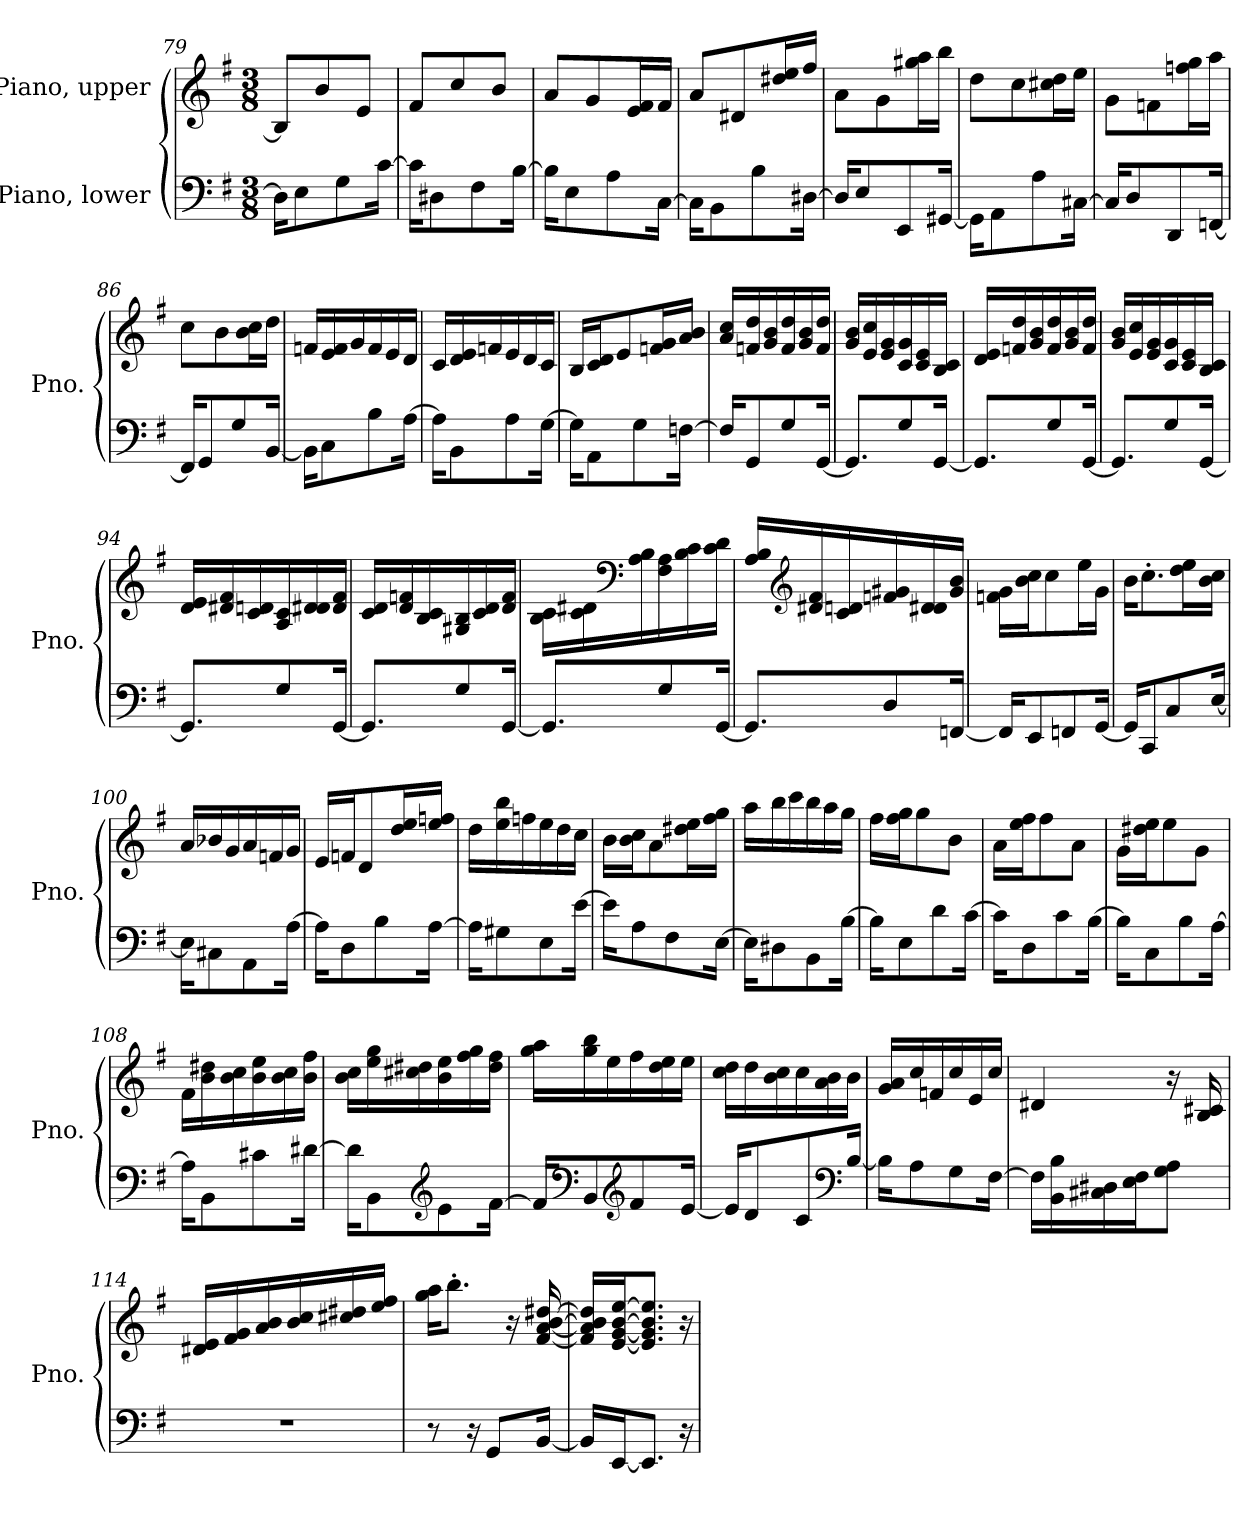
**kern	**kern
*part2	*part1
*staff2	*staff1
*I"Piano, lower	*I"Piano, upper
*I'Pno.	*I'Pno.
*clefF4	*clefG2
*k[f#]	*k[f#]
*M3/8	*M3/8
=79	=79
16D#\KL]	8B/L]
8E\	.
.	8b/
8G\	.
.	8e/J
[16c\Jk	.
=80	=80
16c\KL]	8f#/L
8D#X\	.
.	8cc/
8F#\	.
.	8b/J
[16B\Jk	.
=81	=81
16B\KL]	8a/L
8E\	.
.	8g/
8A\	.
.	16e/ 16f#/L
[16C\Jk	16f#/JJ
!!LO:LB:g=z
=82	=82
16C\KL]	8a/L
8BB\	.
.	8d#X/
8B\	.
.	16dd#X/ 16ee/L
[16D#X\Jk	16ff#/JJ
=83	=83
16D#/KL]	8a\L
8E/	.
.	8g\
8EE/	.
.	16gg#X\ 16aa\L
[16GG#X/Jk	16bb\JJ
=84	=84
16GG#\KL]	8dd\L
8AA\	.
.	8cc\
8A\	.
.	16cc#X\ 16dd\L
[16C#X\Jk	16ee\JJ
=85	=85
16C#/KL]	8g\L
8D/	.
.	8fn\
8DD/	.
.	16ffn\ 16gg\L
[16FFn/Jk	16aa\JJ
=86	=86
16FF/KL]	8cc\L
8GG/	.
.	8b\
8G/	.
.	16b\ 16cc\L
[16BB/Jk	16dd\JJ
=87	=87
16BB\KL]	16fn/LL
8C\	16e/ 16f/
.	16g/
8B\	16f/
.	16e/
[16A\Jk	16d/JJ
!!LO:LB:g=z
=88	=88
16A\KL]	16c/LL
8BB\	16d/ 16e/
.	16fn/
8A\	16e/
.	16d/
[16G\Jk	16c/JJ
=89	=89
16G\KL]	16B/LL
8AA\	16c/ 16d/J
.	8e/
8G\	.
.	16fn/ 16g/L
[16Fn\Jk	16a/ 16b/JJ
=90	=90
16F/KL]	16a/ 16cc/LL
8GG/	16fn/ 16dd/
.	16g/ 16b/
8G/	16f/ 16dd/
.	16g/ 16b/
[16GG/Jk	16f/ 16dd/JJ
=91	=91
8.GG/L]	16g/ 16b/LL
.	16e/ 16cc/
.	16e/ 16g/
8G/	16c/ 16g/
.	16c/ 16e/
[16GG/Jk	16B/ 16c/JJ
=92	=92
8.GG/L]	16d/ 16e/LL
.	16fn/ 16dd/
.	16g/ 16b/
8G/	16f/ 16dd/
.	16g/ 16b/
[16GG/Jk	16f/ 16dd/JJ
!!LO:PB:g=z
=93	=93
8.GG/L]	16g/ 16b/LL
.	16e/ 16cc/
.	16e/ 16g/
8G/	16c/ 16g/
.	16c/ 16e/
[16GG/Jk	16B/ 16c/JJ
=94	=94
8.GG/L]	16d/ 16e/LL
.	16d#X/ 16f#/
.	16c/ 16dn/
8G/	16A/ 16c/
.	16d/ 16d#X/
[16GG/Jk	16d#/ 16f#/JJ
=95	=95
8.GG/L]	16c/ 16d/LL
.	16d/ 16fn/
.	16B/ 16c/
8G/	16G#X/ 16B/
.	16c/ 16d/
[16GG/Jk	16d/ 16f/JJ
=96	=96
8.GG/L]	16B\ 16c\LL
.	16c\ 16d#X\
*	*clefF4
.	16A\ 16B\
8G/	16F#\ 16A\
.	16B\ 16c\
[16GG/Jk	16c\ 16d#\JJ
!!LO:LB:g=z
=97	=97
8.GG/L]	16A/ 16B/LL
*	*clefG2
.	16d#X/ 16f#/
.	16c/ 16dn/
8D/	16fn/ 16g#X/
.	16d/ 16d#X/
[16FFn/Jk	16g#/ 16b/JJ
=98	=98
16FF/KL]	16fn\ 16g\LL
8EE/	16b\ 16cc\J
.	8cc\
8FFn/	.
.	16ee\L
[16GG/Jk	16g\JJ
=99	=99
16GG/KL]	16b\KL
8CC/	8.cc'\
8C/	.
.	16dd\ 16ee\L
[16E/Jk	16b\ 16cc\JJ
=100	=100
16E\KL]	16a/LL
8C#X\	16b-X/
.	16g/
8AA\	16a/
.	16fn/
[16A\Jk	16g/JJ
!!LO:LB:g=z
=101	=101
16A\KL]	16e/LL
8D\	16fn/J
.	8d/
8B\	.
.	16dd/ 16ee/L
[16A\Jk	16ee/ 16ffn/JJ
=102	=102
16A\KL]	16dd\LL
8G#X\	16ee\ 16bb\
.	16ffn\
8E\	16ee\
.	16dd\
[16e\Jk	16cc\JJ
=103	=103
16e\KL]	16b\LL
8A\	16b\ 16cc\J
.	8a\
8F#\	.
.	16dd#X\ 16ee\L
[16E\Jk	16ff#\ 16gg\JJ
=104	=104
16E\KL]	16aa\LL
8D#X\	16bb\
.	16ccc\
8BB\	16bb\
.	16aa\
[16B\Jk	16gg\JJ
=105	=105
16B\KL]	16ff#\LL
8E\	16ff#\ 16gg\J
.	8gg\
8d\	.
.	8b\J
[16c\Jk	.
!!LO:LB:g=z
=106	=106
16c\KL]	16a\LL
8D\	16ee\ 16ff#\J
.	8ff#\
8c\	.
.	8a\J
[16B\Jk	.
=107	=107
16B\KL]	16g\LL
8C\	16dd#X\ 16ee\J
.	8ee\
8B\	.
.	8g\J
[16A\Jk	.
=108	=108
16A\KL]	16f#\LL
8BB\	16b\ 16dd#X\
.	16b\ 16cc\
8c#X\	16b\ 16ee\
.	16b\ 16cc\
[16d#X\Jk	16b\ 16ff#\JJ
=109	=109
16d#\KL]	16b\ 16cc\LL
8BB\	16ee\ 16gg\
.	16cc#X\ 16dd#X\
*clefG2	*
8e\	16b\ 16ee\
.	16ff#\ 16gg\
[16f#\Jk	16dd#\ 16ff#\JJ
=110	=110
16f#/KL]	16gg\ 16aa\LL
*clefF4	*
8BB/	16gg\ 16bb\
.	16ee\
*clefG2	*
8f#/	16ff#\
.	16dd\ 16ee\
[16e/Jk	16ee\JJ
!!LO:LB:g=z
=111	=111
16e/KL]	16cc\ 16dd\LL
8d/	16dd\
.	16b\ 16cc\
8c/	16cc\
.	16a\ 16b\
*clefF4	*
[16B/Jk	16b\JJ
=112	=112
16B\KL]	16g/ 16a/LL
8A\	16cc/
.	16fn/
8G\	16cc/
.	16e/
[16F#\Jk	16cc/JJ
=113	=113
16F#\LL]	4d#X/
16BB\ 16B\	.
16C#X\ 16D#X\	.
16E\ 16F#\J	.
8G\ 8A\J	16r
.	16B/ 16c#X/
=114	=114
4.r	16d#X/ 16e/LL
.	16f#/ 16g/
.	16a/ 16b/
.	16b/ 16cc/
.	16cc#X/ 16dd#X/
.	16ee/ 16ff#/JJ
!!LO:LB:g=z
=115	=115
8r	16gg\ 16aa\KL
.	8.bb'\J
16r	.
8GG/L	.
.	16r
[16BB/Jk	[16f#/ [16a/ [16b/ [16dd#X/
=116	=116
16BB/LL]	16f#/] 16a/] 16b/] 16dd#/]LL
[16EE/J	[16e/ [16g/ [16b/ [16ee/J
8.EE/J]	8.e/] 8.g/] 8.b/] 8.ee/]J
16r	16r
=	=
*-	*-
